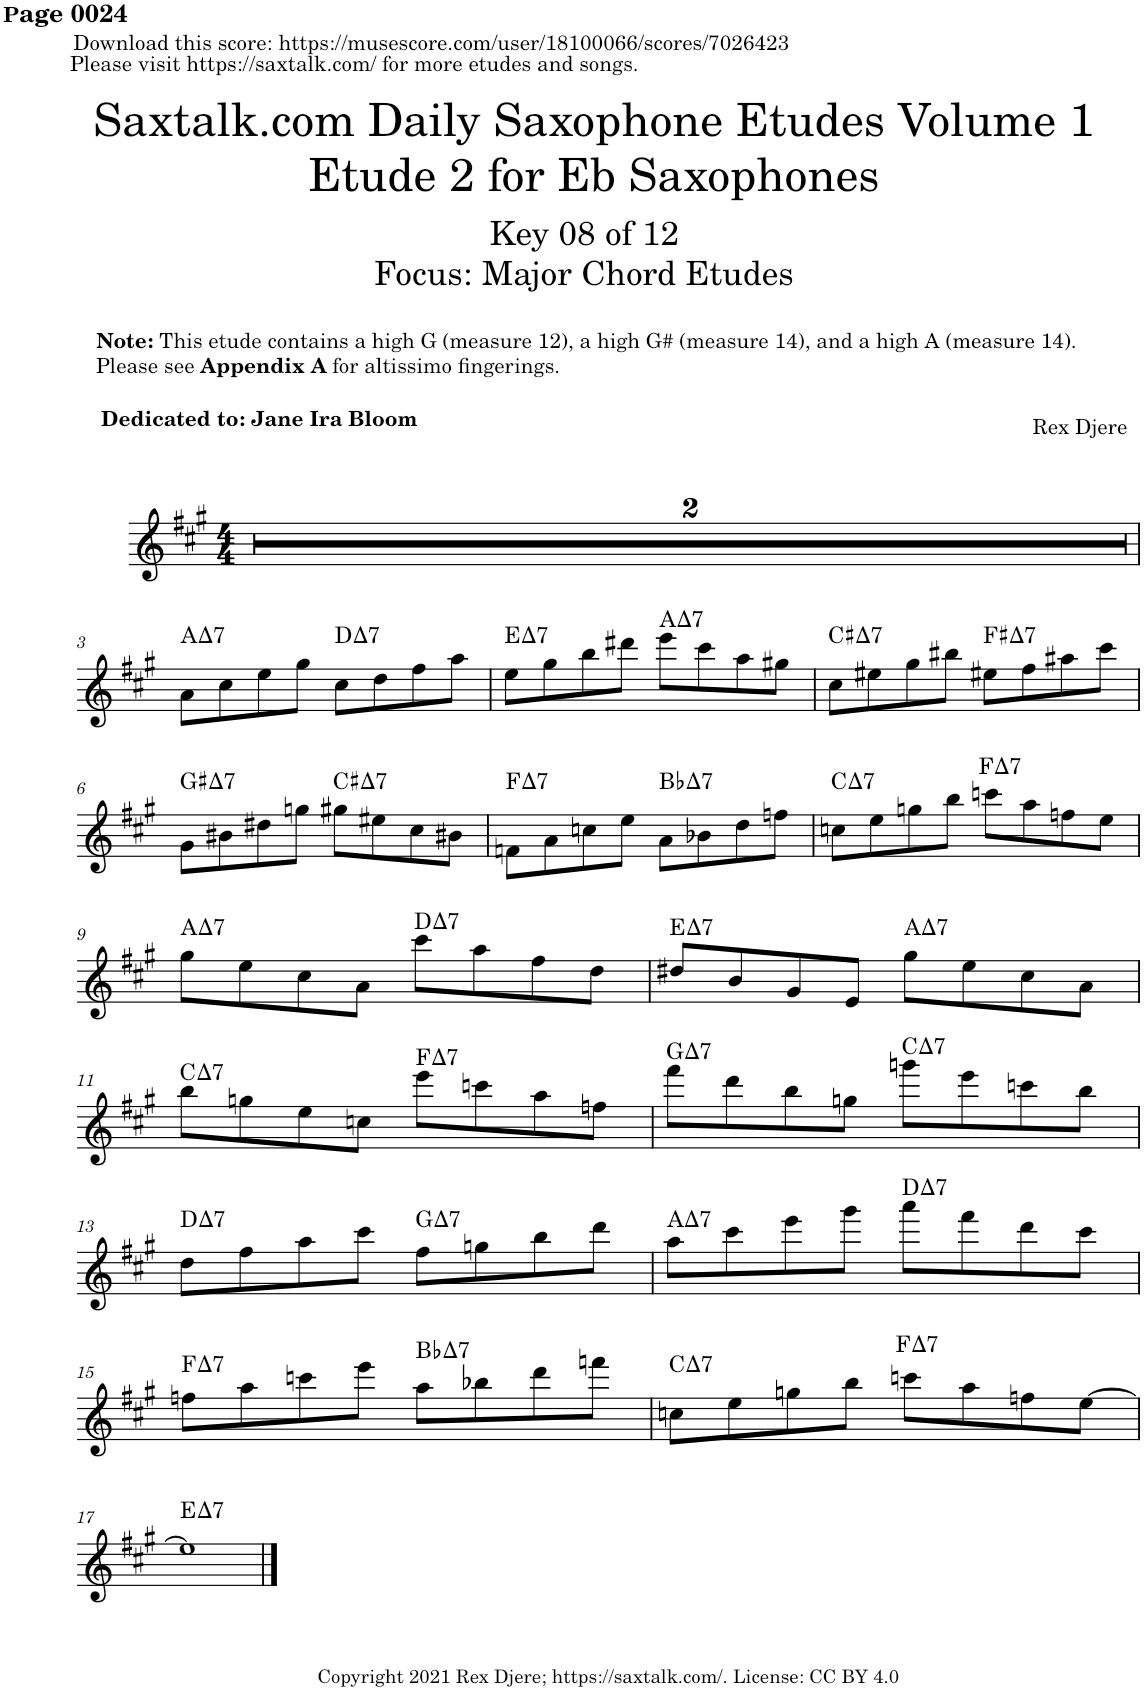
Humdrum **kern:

**kern	**harte
*part1	*part1
*staff1	*
*I"Alto Saxophone	*
*I'A. Sax.	*
*clefG2	*
*Trd5c9	*
*k[f#c#g#]	*
*M4/4	*
=1	=1
1r	.
=2	=2
1r	.
!!LO:LB:g=z
=3	=3
!	!LO:H:kt=7
8a\L	A:maj7
8cc#\	.
8ee\	.
8gg#\J	.
!	!LO:H:kt=7
8cc#\L	D:maj7
8dd\	.
8ff#\	.
8aa\J	.
=4	=4
!	!LO:H:kt=7
8ee\L	E:maj7
8gg#\	.
8bb\	.
8ddd#X\J	.
!	!LO:H:kt=7
8eee\L	A:maj7
8ccc#\	.
8aa\	.
8gg#X\J	.
=5	=5
!	!LO:H:kt=7
8cc#\L	C#:maj7
8ee#X\	.
8gg#\	.
8bb#X\J	.
!	!LO:H:kt=7
8ee#X\L	F#:maj7
8ff#\	.
8aa#X\	.
8ccc#\J	.
!!LO:LB:g=z
=6	=6
!	!LO:H:kt=7
8g#\L	G#:maj7
8b#X\	.
8dd#X\	.
8ggn\J	.
!	!LO:H:kt=7
8gg#X\L	C#:maj7
8ee#X\	.
8cc#\	.
8b#X\J	.
=7	=7
!	!LO:H:kt=7
8fn\L	F:maj7
8a\	.
8ccn\	.
8ee\J	.
!	!LO:H:kt=7
8a\L	Bb:maj7
8b-X\	.
8dd\	.
8ffn\J	.
=8	=8
!	!LO:H:kt=7
8ccn\L	C:maj7
8ee\	.
8ggn\	.
8bb\J	.
!	!LO:H:kt=7
8cccn\L	F:maj7
8aa\	.
8ffn\	.
8ee\J	.
!!LO:LB:g=z
=9	=9
!	!LO:H:kt=7
8gg#\L	A:maj7
8ee\	.
8cc#\	.
8a\J	.
!	!LO:H:kt=7
8ccc#\L	D:maj7
8aa\	.
8ff#\	.
8dd\J	.
=10	=10
!	!LO:H:kt=7
8dd#X/L	E:maj7
8b/	.
8g#/	.
8e/J	.
!	!LO:H:kt=7
8gg#\L	A:maj7
8ee\	.
8cc#\	.
8a\J	.
!!LO:LB:g=z
=11	=11
!	!LO:H:kt=7
8bb\L	C:maj7
8ggn\	.
8ee\	.
8ccn\J	.
!	!LO:H:kt=7
8eee\L	F:maj7
8cccn\	.
8aa\	.
8ffn\J	.
=12	=12
!	!LO:H:kt=7
8fff#\L	G:maj7
8ddd\	.
8bb\	.
8ggn\J	.
!	!LO:H:kt=7
8gggn\L	C:maj7
8eee\	.
8cccn\	.
8bb\J	.
!!LO:LB:g=z
=13	=13
!	!LO:H:kt=7
8dd\L	D:maj7
8ff#\	.
8aa\	.
8ccc#\J	.
!	!LO:H:kt=7
8ff#\L	G:maj7
8ggn\	.
8bb\	.
8ddd\J	.
=14	=14
!	!LO:H:kt=7
8aa\L	A:maj7
8ccc#\	.
8eee\	.
8ggg#\J	.
!	!LO:H:kt=7
8aaa\L	D:maj7
8fff#\	.
8ddd\	.
8ccc#\J	.
!!LO:LB:g=z
=15	=15
!	!LO:H:kt=7
8ffn\L	F:maj7
8aa\	.
8cccn\	.
8eee\J	.
!	!LO:H:kt=7
8aa\L	Bb:maj7
8bb-X\	.
8ddd\	.
8fffn\J	.
=16	=16
!	!LO:H:kt=7
8ccn\L	C:maj7
8ee\	.
8ggn\	.
8bb\J	.
!	!LO:H:kt=7
8cccn\L	F:maj7
8aa\	.
8ffn\	.
[8ee\J	.
=	=
*-	*-
